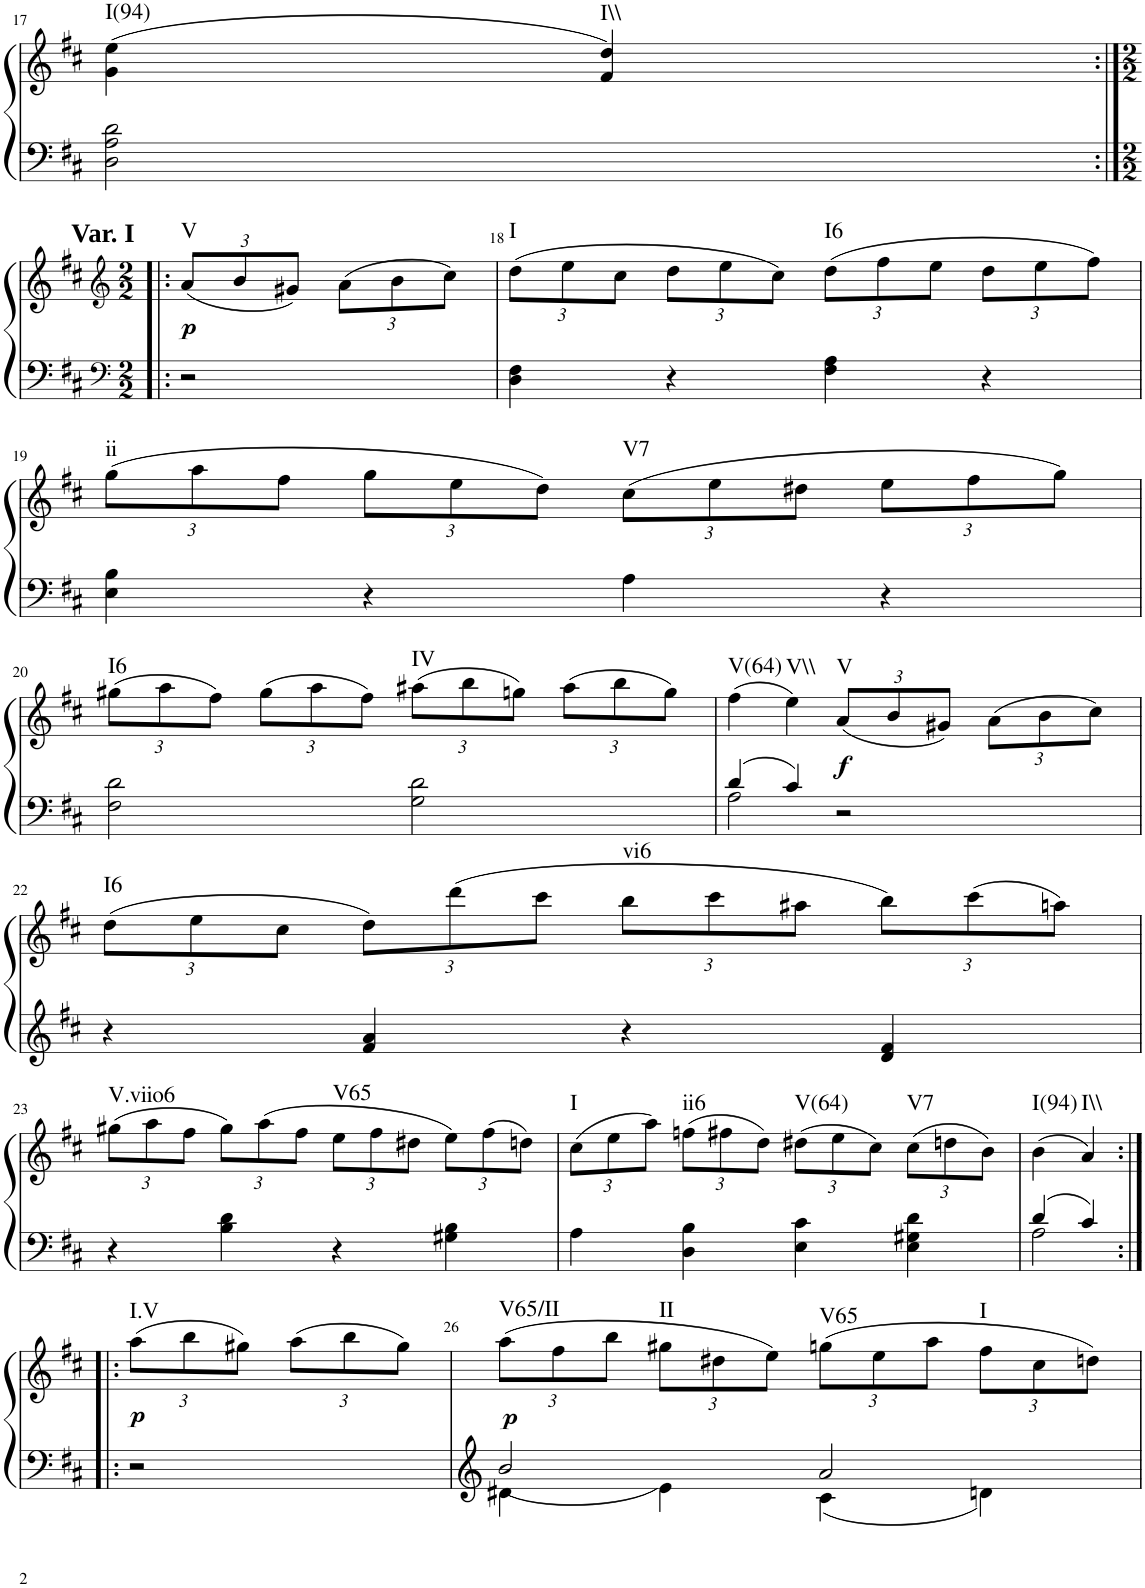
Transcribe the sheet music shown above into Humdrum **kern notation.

**kern	**kern	**dynam	**harte
*part1	*part1	*part1	*part1
*staff2	*staff1	*staff1/2	*
*I"unbenannt2	*	*	*
!!LO:PB:g=z
*clefF4	*clefG2	*	*
*k[f#c#]	*k[f#c#]	*	*
*M2/2	*M2/2	*	*
=17	=17	=17	=17
!	!	!	!LO:H:kt=I(94)
2D\ 2A\ 2d\	(4g\ 4ee\	.	N
!	!	!	!LO:H:kt=I\\
.	4f#/ 4dd/)	.	N
!!LO:LB:g=z
=17X2:|!|:	=17X2:|!|:	=17X2:|!|:	=17X2:|!|:
*clefF4	*clefG2	*	*
*M2/2	*M2/2	*	*
*	*Xbrackettup	*	*
!	!LO:TX:a:B:t=Var. I	!	!
!	!	!LO:DY:b	!LO:H:kt=V
2r	(12a/L	p	N
.	12b/	.	.
.	12g#X/J)	.	.
.	(12a\L	.	.
.	12b\	.	.
.	12cc#\J)	.	.
=18	=18	=18	=18
!	!	!	!LO:H:kt=I
4D\ 4F#\	(12dd\L	.	N
.	12ee\	.	.
.	12cc#\J	.	.
4r	12dd\L	.	.
.	12ee\	.	.
.	12cc#\J)	.	.
!	!	!	!LO:H:kt=I6
4F#\ 4A\	(12dd\L	.	N
.	12ff#\	.	.
.	12ee\J	.	.
4r	12dd\L	.	.
.	12ee\	.	.
.	12ff#\J)	.	.
!!LO:LB:g=z
=19	=19	=19	=19
!	!	!	!LO:H:kt=ii
4E\ 4B\	(12gg\L	.	N
.	12aa\	.	.
.	12ff#\J	.	.
4r	12gg\L	.	.
.	12ee\	.	.
.	12dd\J)	.	.
!	!	!	!LO:H:kt=V7
4A\	(12cc#\L	.	N
.	12ee\	.	.
.	12dd#X\J	.	.
4r	12ee\L	.	.
.	12ff#\	.	.
.	12gg\J)	.	.
!!LO:LB:g=z
=20	=20	=20	=20
!	!	!	!LO:H:kt=I6
2F#\ 2d\	(12gg#X\L	.	N
.	12aa\	.	.
.	12ff#\J)	.	.
.	(12gg#\L	.	.
.	12aa\	.	.
.	12ff#\J)	.	.
!	!	!	!LO:H:kt=IV
2G\ 2d\	(12aa#X\L	.	N
.	12bb\	.	.
.	12ggn\J)	.	.
.	(12aa#\L	.	.
.	12bb\	.	.
.	12gg\J)	.	.
=21	=21	=21	=21
*^	*	*	*
!	!	!	!	!LO:H:kt=V(64)
4d/	2A\	(4ff#\	.	N
!	!	!	!	!LO:H:kt=V\\
4c#/	.	4ee\)	.	N
!	!	!	!LO:DY:b	!LO:H:kt=V
2r	2ryy	(12a/L	f	N
.	.	12b/	.	.
.	.	12g#X/J)	.	.
.	.	(12a\L	.	.
.	.	12b\	.	.
.	.	12cc#\J)	.	.
*v	*v	*	*	*
!!LO:LB:g=z
=22	=22	=22	=22
!	!	!	!LO:H:kt=I6
4r	(12dd\L	.	N
.	12ee\	.	.
.	12cc#\J	.	.
4f#/ 4a/	12dd\L)	.	.
.	(12ddd\	.	.
.	12ccc#\J	.	.
!	!	!	!LO:H:kt=vi6
4r	12bb\L	.	N
.	12ccc#\	.	.
.	12aa#X\J	.	.
4d/ 4f#/	12bb\L)	.	.
.	(12ccc#\	.	.
.	12aan\J)	.	.
!!LO:LB:g=z
=23	=23	=23	=23
!	!	!	!LO:H:kt=V.viio6
4r	(12gg#X\L	.	N
.	12aa\	.	.
.	12ff#\J	.	.
4B\ 4d\	12gg#\L)	.	.
.	(12aa\	.	.
.	12ff#\J	.	.
!	!	!	!LO:H:kt=V65
4r	12ee\L	.	N
.	12ff#\	.	.
.	12dd#X\J	.	.
4G#X\ 4B\	12ee\L)	.	.
.	(12ff#\	.	.
.	12ddn\J)	.	.
=24	=24	=24	=24
!	!	!	!LO:H:kt=I
4A\	(12cc#\L	.	N
.	12ee\	.	.
.	12aa\J)	.	.
!	!	!	!LO:H:kt=ii6
4D\ 4B\	(12ffn\L	.	N
.	12ff#X\	.	.
.	12dd\J)	.	.
!	!	!	!LO:H:kt=V(64)
4E\ 4c#\	(12dd#X\L	.	N
.	12ee\	.	.
.	12cc#\J)	.	.
!	!	!	!LO:H:kt=V7
4E\ 4G#X\ 4d\	(12cc#\L	.	N
.	12ddn\	.	.
.	12b\J)	.	.
=25	=25	=25	=25
*^	*	*	*
!	!	!	!	!LO:H:kt=I(94)
4d/	2A\	(4b\	.	N
!	!	!	!	!LO:H:kt=I\\
4c#/	.	4a/)	.	N
*v	*v	*	*	*
!!LO:LB:g=z
=25X3:|!|:	=25X3:|!|:	=25X3:|!|:	=25X3:|!|:
!	!	!LO:DY:b	!LO:H:kt=I.V
2r	(12aa\L	p	N
.	12bb\	.	.
.	12gg#X\J)	.	.
.	(12aa\L	.	.
.	12bb\	.	.
.	12gg#\J)	.	.
=26	=26	=26	=26
*^	*	*	*
!	!	!	!LO:DY:a=2	!LO:H:kt=V65/II
2b/	4d#X\	(12aa\L	p	N
.	.	12ff#\	.	.
.	.	12bb\J	.	.
!	!	!	!	!LO:H:kt=II
.	4e\	12gg#X\L	.	N
.	.	12dd#X\	.	.
.	.	12ee\J)	.	.
!	!	!	!	!LO:H:kt=V65
2a/	4c#\	(12ggn\L	.	N
.	.	12ee\	.	.
.	.	12aa\J	.	.
!	!	!	!	!LO:H:kt=I
.	4dn\	12ff#\L	.	N
.	.	12cc#\	.	.
.	.	12ddn\J)	.	.
*v	*v	*	*	*
=	=	=	=
*-	*-	*-	*-
